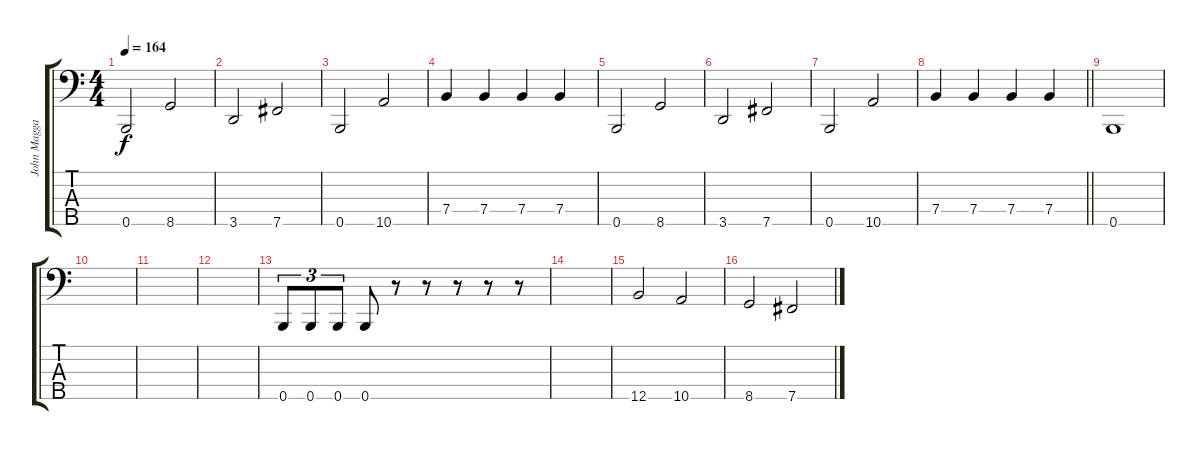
\track ("John Maggard" "John Magga") {instrument electricbassfinger}
\staff {score tabs}
\tuning (G2 D2 A1 E1 B0) {hide}
\ts (4 4)
\tempo 164
\clef f4
\ks c
0.5.2{dy f} 8.5.2 |
3.5.2 7.5.2 |
0.5.2 10.5.2 |
7.4.4 7.4.4 7.4.4 7.4.4 |
0.5.2 8.5.2 |
3.5.2 7.5.2 |
0.5.2 10.5.2 |
\barLineRight lightlight
7.4.4 7.4.4 7.4.4 7.4.4 |
0.5.1 |
|
|
|
0.5.8{tu (3 2)} 0.5.8{tu (3 2)} 0.5.8{tu (3 2)} 0.5.8 r.8 r.8 r.8 r.8 r.8 |
|
12.5.2 10.5.2 |
8.5.2 7.5.2
